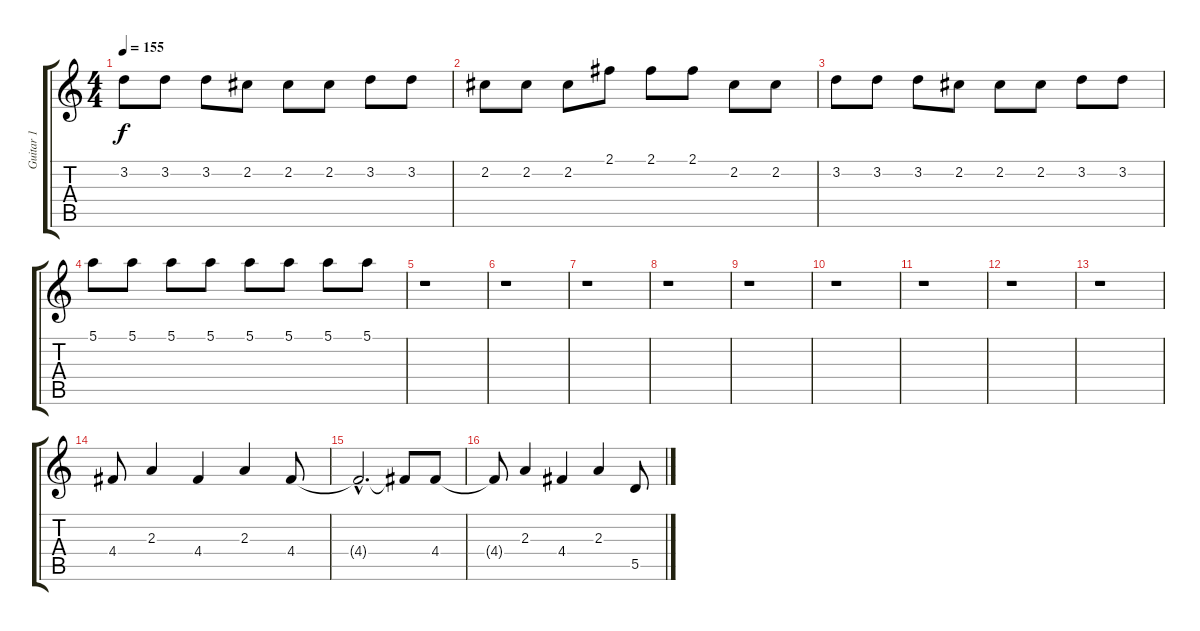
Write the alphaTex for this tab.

\track ("Guitar 1" "Guitar 1") {instrument overdrivenguitar}
\staff {score tabs}
\tuning (E4 B3 G3 D3 A2 E2) {hide}
\ts (4 4)
\tempo 155
\clef g2
\ks c
3.2.8{dy f} 3.2.8 3.2.8 2.2.8 2.2.8 2.2.8 3.2.8 3.2.8 |
2.2.8 2.2.8 2.2.8 2.1.8 2.1.8 2.1.8 2.2.8 2.2.8 |
3.2.8 3.2.8 3.2.8 2.2.8 2.2.8 2.2.8 3.2.8 3.2.8 |
5.1.8 5.1.8 5.1.8 5.1.8 5.1.8 5.1.8 5.1.8 5.1.8 |
r.1 |
r.1 |
r.1 |
r.1 |
r.1 |
r.1 |
r.1 |
r.1 |
r.1 |
4.4.8{volume 9} 2.3.4 4.4.4 2.3.4 4.4.8 |
4.4{hac t}.2{d} 4.4{t}.8 4.4.8 |
4.4{t}.8 2.3.4 4.4.4 2.3.4 5.5.8
